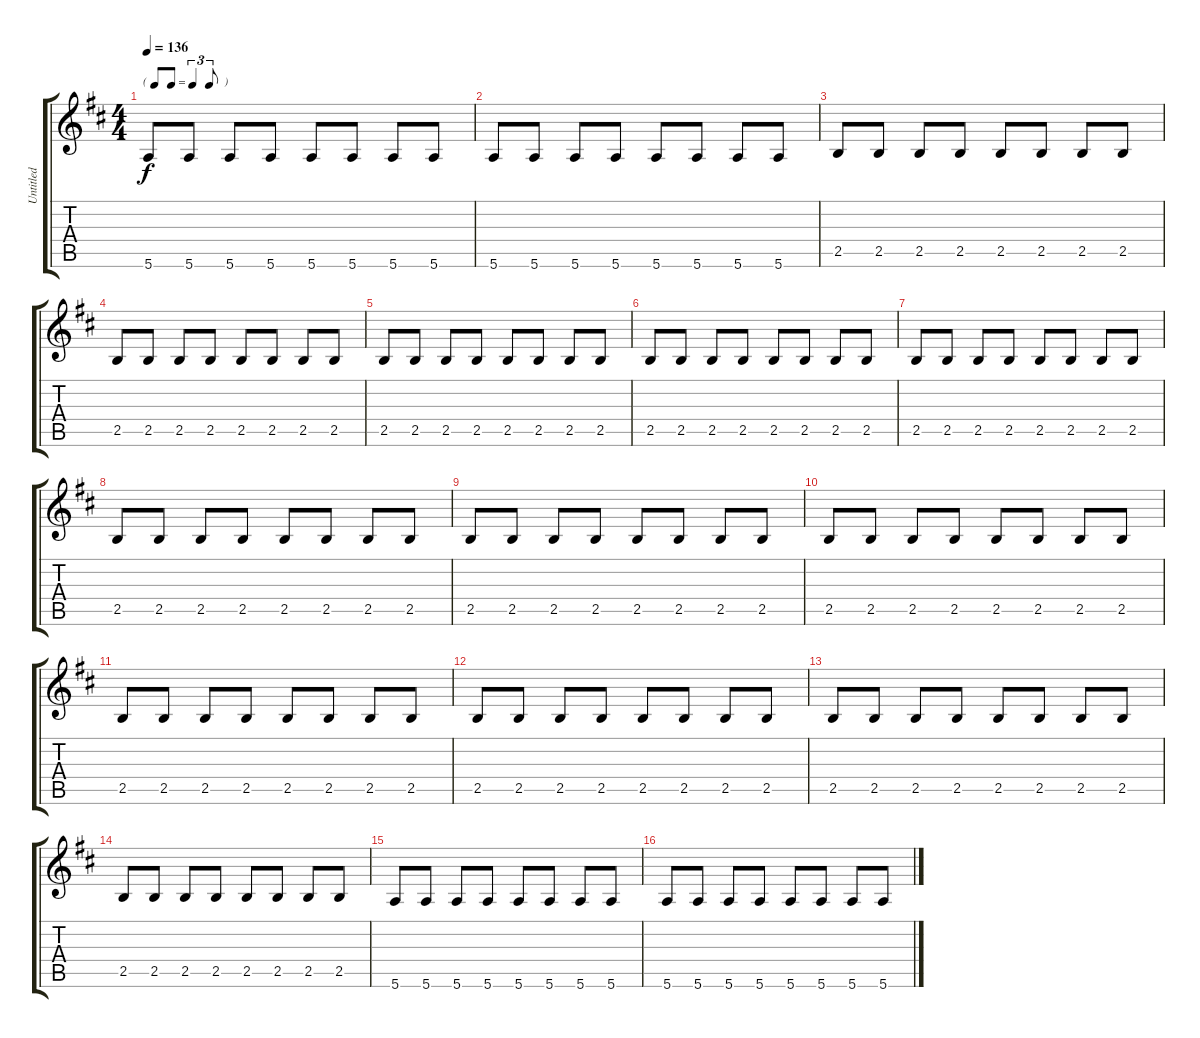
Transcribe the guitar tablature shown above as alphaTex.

\track ("Untitled" "Untitled") {instrument electricguitarmuted}
\staff {score tabs}
\tuning (E4 B3 G3 D3 A2 E2) {hide}
\ts (4 4)
\tf triplet8th
\tempo 136
\clef g2
\ks d
5.6.8{dy f} 5.6.8 5.6.8 5.6.8 5.6.8 5.6.8 5.6.8 5.6.8 |
5.6.8 5.6.8 5.6.8 5.6.8 5.6.8 5.6.8 5.6.8 5.6.8 |
2.5.8 2.5.8 2.5.8 2.5.8 2.5.8 2.5.8 2.5.8 2.5.8 |
2.5.8 2.5.8 2.5.8 2.5.8 2.5.8 2.5.8 2.5.8 2.5.8 |
2.5.8 2.5.8 2.5.8 2.5.8 2.5.8 2.5.8 2.5.8 2.5.8 |
2.5.8 2.5.8 2.5.8 2.5.8 2.5.8 2.5.8 2.5.8 2.5.8 |
2.5.8 2.5.8 2.5.8 2.5.8 2.5.8 2.5.8 2.5.8 2.5.8 |
2.5.8 2.5.8 2.5.8 2.5.8 2.5.8 2.5.8 2.5.8 2.5.8 |
2.5.8 2.5.8 2.5.8 2.5.8 2.5.8 2.5.8 2.5.8 2.5.8 |
2.5.8 2.5.8 2.5.8 2.5.8 2.5.8 2.5.8 2.5.8 2.5.8 |
2.5.8 2.5.8 2.5.8 2.5.8 2.5.8 2.5.8 2.5.8 2.5.8 |
2.5.8 2.5.8 2.5.8 2.5.8 2.5.8 2.5.8 2.5.8 2.5.8 |
2.5.8 2.5.8 2.5.8 2.5.8 2.5.8 2.5.8 2.5.8 2.5.8 |
2.5.8 2.5.8 2.5.8 2.5.8 2.5.8 2.5.8 2.5.8 2.5.8 |
5.6.8 5.6.8 5.6.8 5.6.8 5.6.8 5.6.8 5.6.8 5.6.8 |
5.6.8 5.6.8 5.6.8 5.6.8 5.6.8 5.6.8 5.6.8 5.6.8
